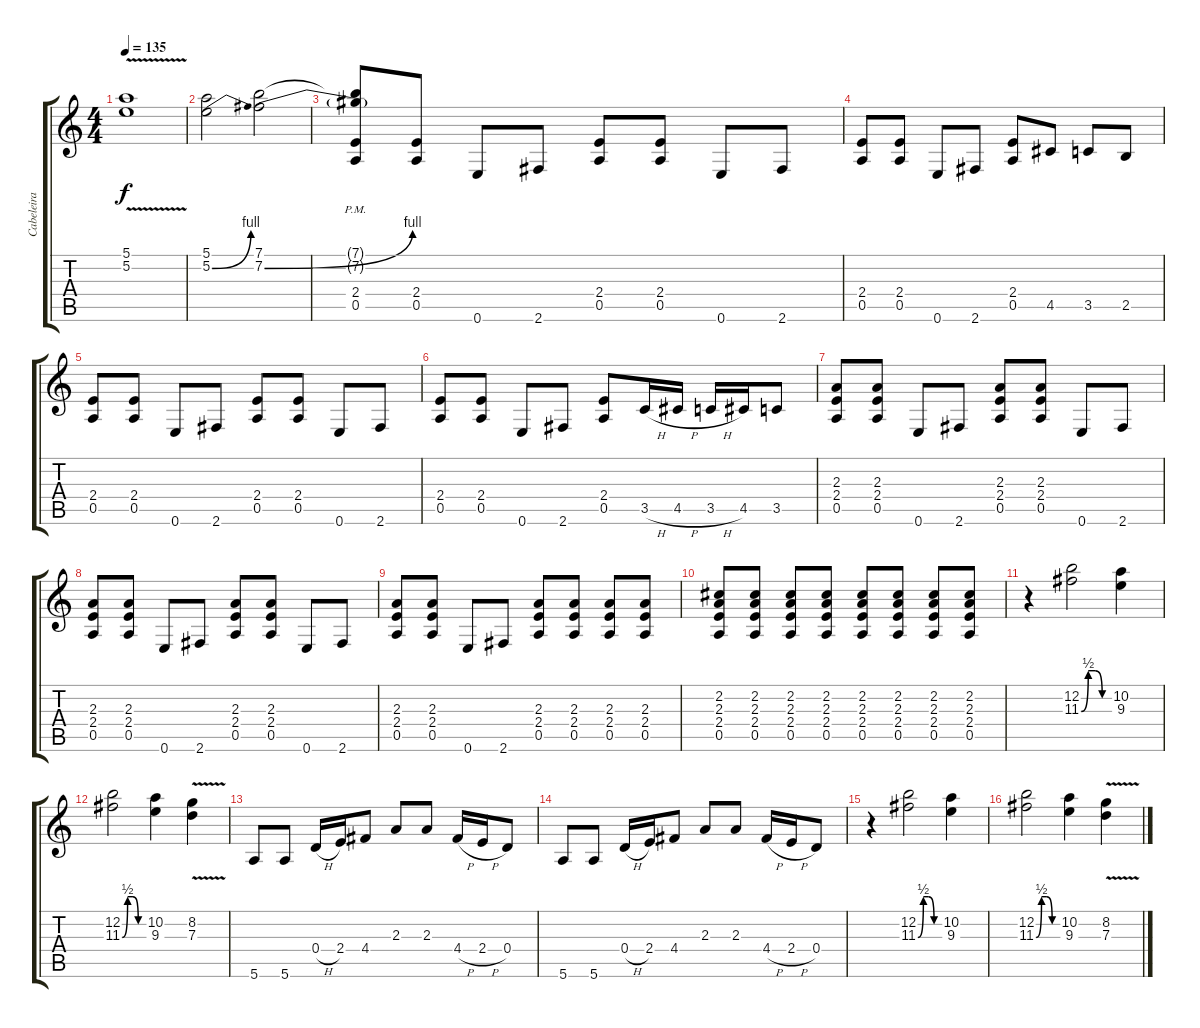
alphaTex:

\track ("Cabeleira" "Cabeleira") {instrument overdrivenguitar}
\staff {score tabs}
\tuning (E4 B3 G3 D3 A2 E2) {hide}
\ts (4 4)
\tempo 135
\clef g2
\ks c
(5.1 5.2{v}).1{dy f} |
(5.1 5.2{be (bend 0 0 60 4)}).2 (7.1 7.2{be (bend 0 0 60 4)}).2 |
(7.1{t} 7.2{t} 2.4 0.5{pm}).8{instrument electricguitarmuted} (2.4 0.5).8 0.6.8 2.6.8 (2.4 0.5).8 (2.4 0.5).8 0.6.8 2.6.8 |
(2.4 0.5).8 (2.4 0.5).8 0.6.8 2.6.8 (2.4 0.5).8 4.5.8 3.5.8 2.5.8 |
(2.4 0.5).8 (2.4 0.5).8 0.6.8 2.6.8 (2.4 0.5).8 (2.4 0.5).8 0.6.8 2.6.8 |
(2.4 0.5).8 (2.4 0.5).8 0.6.8 2.6.8 (2.4 0.5).8 3.5{h}.16 4.5{h}.16 3.5{h}.16 4.5.16 3.5.8 |
(2.3 2.4 0.5).8 (2.3 2.4 0.5).8 0.6.8 2.6.8 (2.3 2.4 0.5).8 (2.3 2.4 0.5).8 0.6.8 2.6.8 |
(2.3 2.4 0.5).8 (2.3 2.4 0.5).8 0.6.8 2.6.8 (2.3 2.4 0.5).8 (2.3 2.4 0.5).8 0.6.8 2.6.8 |
(2.3 2.4 0.5).8 (2.3 2.4 0.5).8 0.6.8 2.6.8 (2.3 2.4 0.5).8 (2.3 2.4 0.5).8 (2.3 2.4 0.5).8 (2.3 2.4 0.5).8 |
(2.2 2.3 2.4 0.5).8 (2.2 2.3 2.4 0.5).8 (2.2 2.3 2.4 0.5).8 (2.2 2.3 2.4 0.5).8 (2.2 2.3 2.4 0.5).8 (2.2 2.3 2.4 0.5).8 (2.2 2.3 2.4 0.5).8 (2.2 2.3 2.4 0.5).8 |
r.4{instrument overdrivenguitar} (12.2 11.3{be (custom 0 0 15 2 30 2 45 0 60 0)}).2 (10.2 9.3).4 |
(12.2 11.3{be (custom 0 0 15 2 30 2 45 0 60 0)}).2 (10.2 9.3).4 (8.2 7.3{v}).4 |
5.6.8 5.6.8 0.4{h}.16 2.4.16 4.4.8 2.3.8 2.3.8 4.4{h}.16 2.4{h}.16 0.4.8 |
5.6.8 5.6.8 0.4{h}.16 2.4.16 4.4.8 2.3.8 2.3.8 4.4{h}.16 2.4{h}.16 0.4.8 |
r.4 (12.2 11.3{be (custom 0 0 15 2 30 2 45 0 60 0)}).2 (10.2 9.3).4 |
(12.2 11.3{be (custom 0 0 15 2 30 2 45 0 60 0)}).2 (10.2 9.3).4 (8.2 7.3{v}).4
